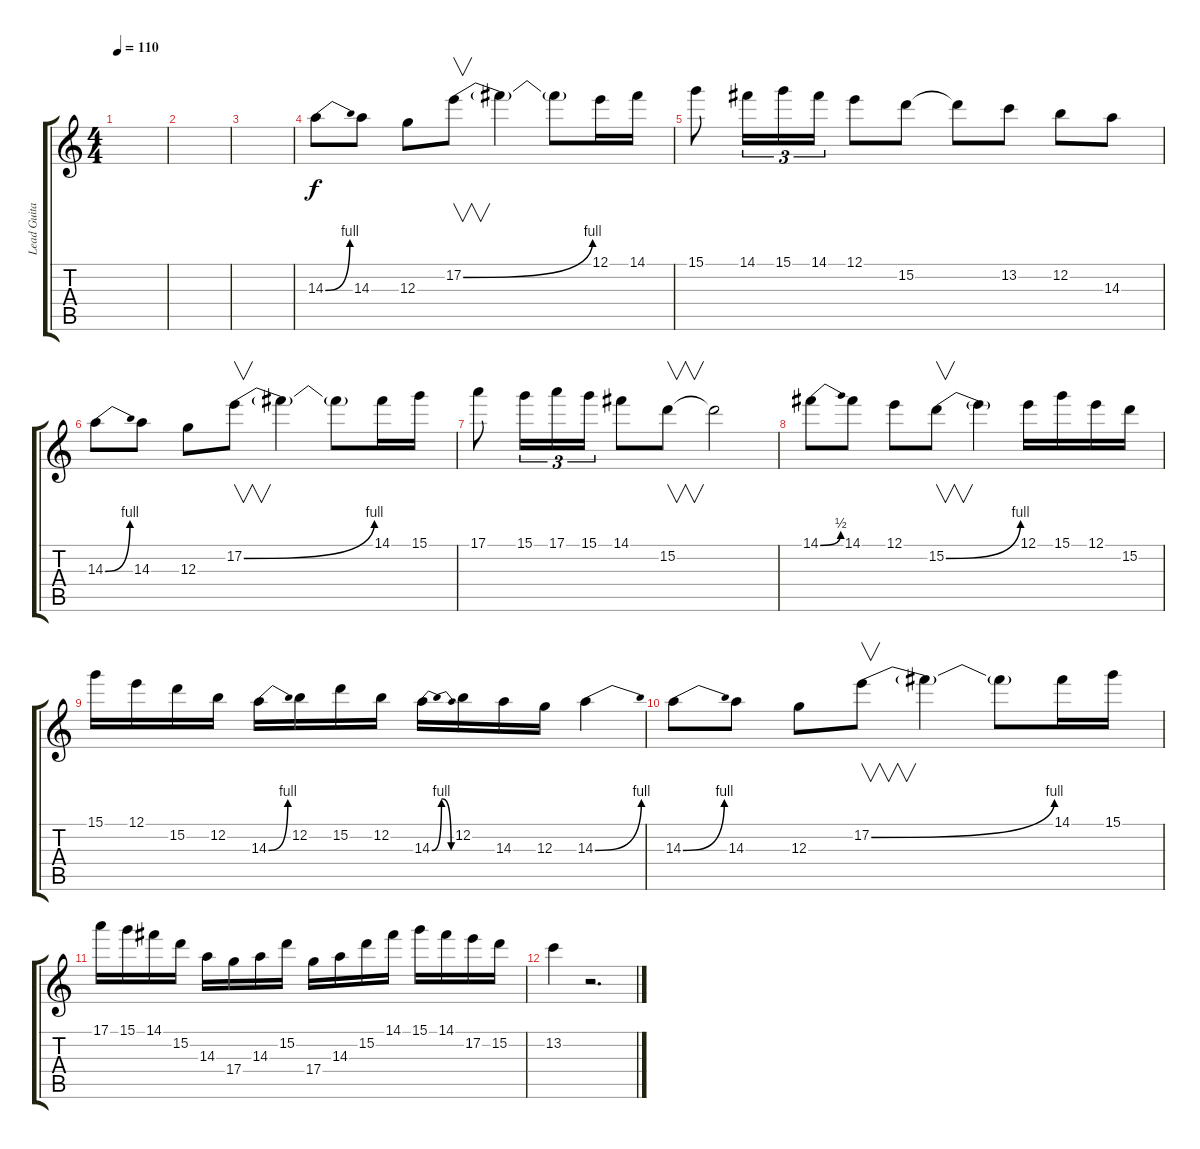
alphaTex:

\track ("Lead Guitar" "Lead Guita") {instrument distortionguitar}
\staff {score tabs}
\tuning (E4 B3 G3 D3 A2 E2) {hide}
\ts (4 4)
\tempo 110
\clef g2
\ks c
|
|
|
14.3{be (bend 0 0 60 4)}.8 14.3.8 12.3.8 17.2{be (bend 0 0 60 4)}.8{v} 17.2{t}.4 17.2{t}.8 12.1.16 14.1.16 |
15.1.8 14.1.16{tu (3 2)} 15.1.16{tu (3 2)} 14.1.16{tu (3 2)} 12.1.8 15.2.8 15.2{t}.8 13.2.8 12.2.8 14.3.8 |
14.3{be (bend 0 0 60 4)}.8 14.3.8 12.3.8 17.2{be (bend 0 0 60 4)}.8{v} 17.2{t}.4 17.2{t}.8 14.1.16 15.1.16 |
17.1.8 15.1.16{tu (3 2)} 17.1.16{tu (3 2)} 15.1.16{tu (3 2)} 14.1.8 15.2.8{v} 15.2{t}.2 |
14.1{be (bend 0 0 60 2)}.8 14.1.8 12.1.8 15.2{be (bend 0 0 60 4)}.8{v} 15.2{t}.4 12.1.16 15.1.16 12.1.16 15.2.16 |
15.1.16 12.1.16 15.2.16 12.2.16 14.3{be (bend 0 0 60 4)}.16 12.2.16 15.2.16 12.2.16 14.3{be (bendrelease 0 0 30 4 30 4 60 0)}.16 12.2.16 14.3.16 12.3.16 14.3{be (bend 0 0 60 4)}.4 |
14.3{be (bend 0 0 60 4)}.8 14.3.8 12.3.8 17.2{be (bend 0 0 60 4)}.8{v} 17.2{t}.4 17.2{t}.8 14.1.16 15.1.16 |
17.1.16 15.1.16 14.1.16 15.2.16 14.3.16 17.4.16 14.3.16 15.2.16 17.4.16 14.3.16 15.2.16 14.1.16 15.1.16 14.1.16 17.2.16 15.2.16 |
13.2.4 r.2{d}
